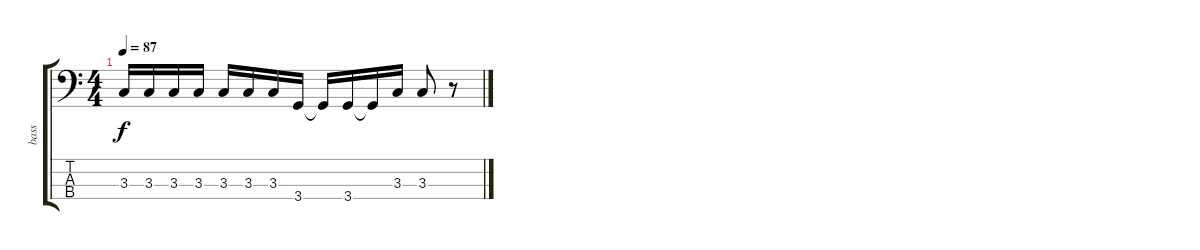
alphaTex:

\track ("bass" "bass") {instrument electricbassfinger}
\staff {score tabs}
\tuning (G2 D2 A1 E1) {hide}
\ts (4 4)
\tempo 87
\clef f4
\ks c
3.3.16{dy f} 3.3.16 3.3.16 3.3.16 3.3.16 3.3.16 3.3.16 3.4.16 3.4{t}.16 3.4.16 3.4{t}.16 3.3.16 3.3.8 r.8
